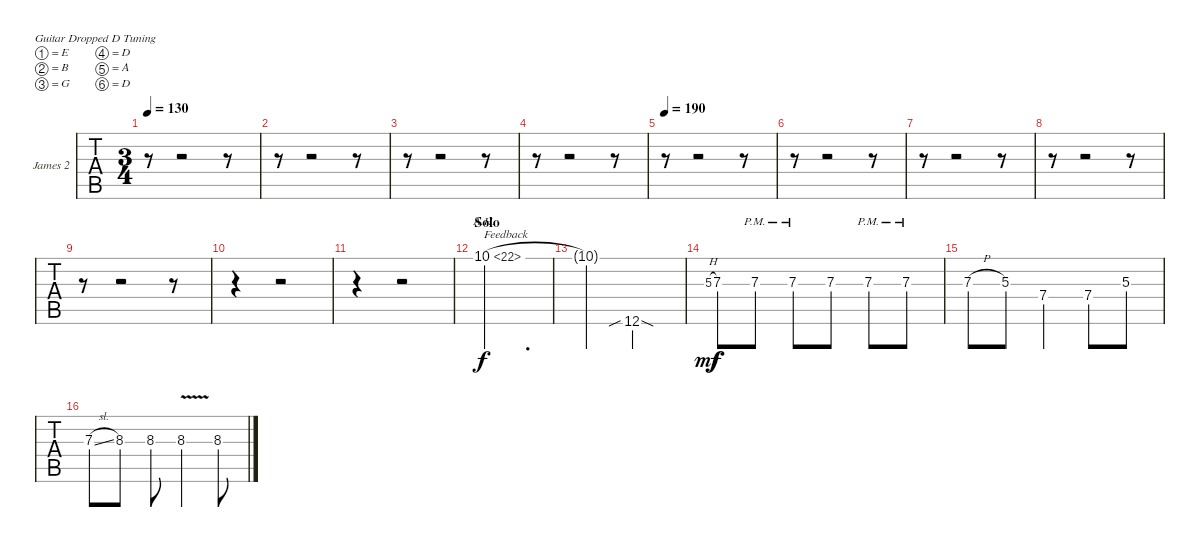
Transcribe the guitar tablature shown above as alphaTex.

\bracketExtendMode groupsimilarinstruments
\firstSystemTrackNameOrientation horizontal
\otherSystemsTrackNameOrientation horizontal
\track ("Lead 1" "James 2") {instrument distortionguitar}
\staff {tabs}
\tuning (E4 B3 G3 D3 A2 D2)
\ts (3 4)
\tempo 130
\clef g2
\ks c
r.8{dy f} r.2 r.8 |
r.8 r.2 r.8 |
r.8 r.2 r.8 |
r.8 r.2 r.8 |
\tempo 190
r.8 r.2 r.8 |
r.8 r.2 r.8 |
r.8 r.2 r.8 |
r.8 r.2 r.8 |
r.8 r.2 r.8 |
r.4 r.2 |
r.4 r.2 |
\section ("" "Solo")
10.1{ah 12}.2{d txt "Feedback"} |
10.1{t}.4 12.6{sib sod}.2 |
5.3{h}.8{gr onbeat dy mf} 7.3.8{dy f} 7.3{pm}.8 7.3{pm}.8 7.3.8 7.3{pm}.8 7.3{pm}.8 |
7.3{h}.8 5.3.8 7.4.4 7.4.8 5.3.8 |
7.3{sl}.8 8.3.8 8.3.8 8.3{v}.4 8.3.8
